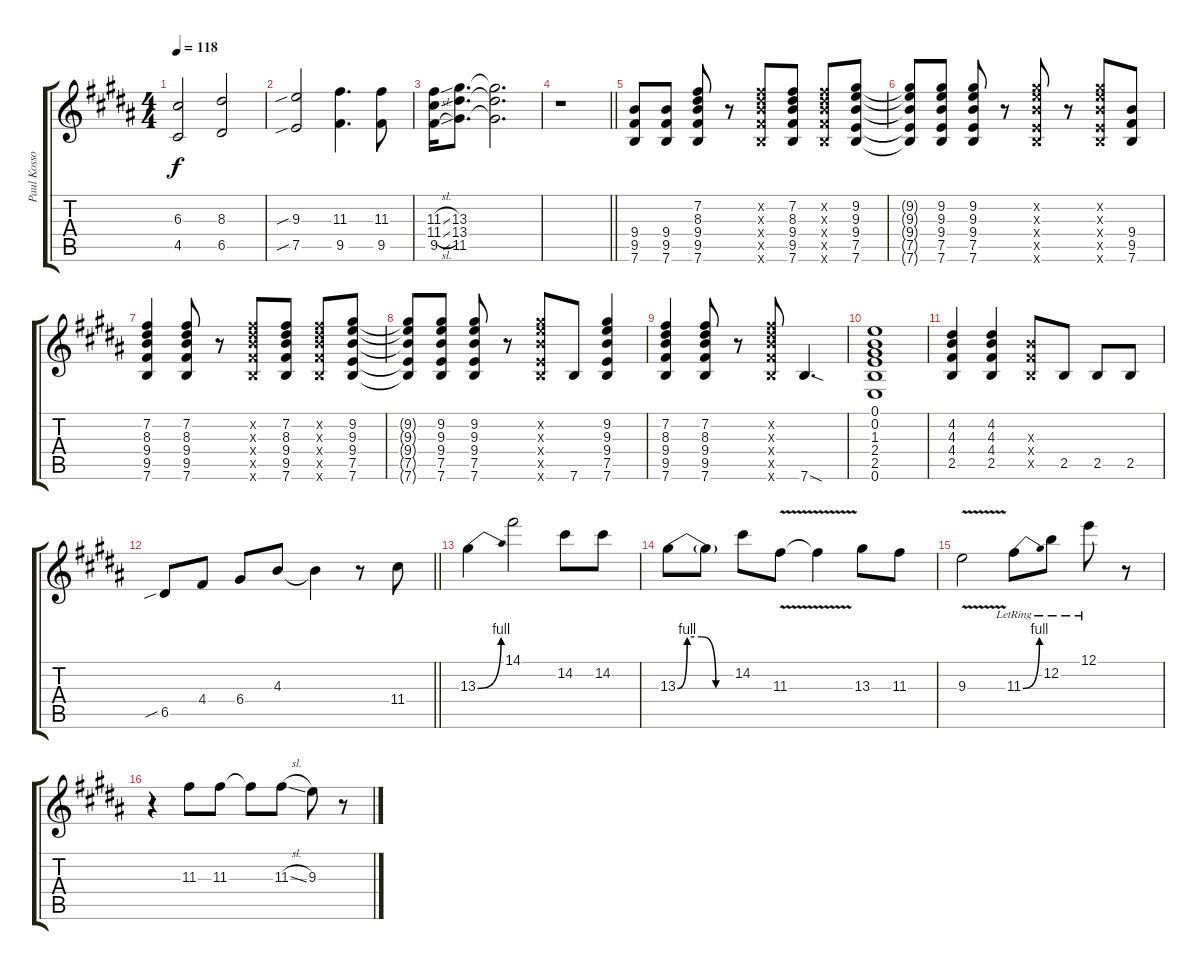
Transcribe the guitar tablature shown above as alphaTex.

\track ("Paul Kossoff - Guitar 1" "Paul Kosso") {instrument overdrivenguitar}
\staff {score tabs}
\tuning (E4 B3 G3 D3 A2 E2) {hide}
\ts (4 4)
\tempo 118
\clef g2
\ks b
(6.3 4.5).2{dy f} (8.3 6.5).2 |
\ks g#minor
(9.3{sib} 7.5{sib}).2 (11.3 9.5).4{d} (11.3 9.5).8 |
(11.3{sl} 11.4{sl} 9.5{sl}).16 (13.3 13.4 11.5).8{d} (13.3{t} 13.4{t} 11.5{t}).2{d} |
\barLineRight lightlight
r.1 |
\ks b
(9.4 9.5 7.6).8 (9.4 9.5 7.6).8 (7.2 8.3 9.4 9.5 7.6).8 r.8 (7.2{x} 8.3{x} 9.4{x} 9.5{x} 7.6{x}).8 (7.2 8.3 9.4 9.5 7.6).8 (7.2{x} 8.3{x} 9.4{x} 9.5{x} 7.6{x}).8 (9.2 9.3 9.4 7.5 7.6).8 |
\ks g#minor
(9.2{t} 9.3{t} 9.4{t} 7.5{t} 7.6{t}).8 (9.2 9.3 9.4 7.5 7.6).8 (9.2 9.3 9.4 7.5 7.6).8 r.8 (9.2{x} 9.3{x} 9.4{x} 7.5{x} 7.6{x}).8 r.8 (9.2{x} 9.3{x} 9.4{x} 7.5{x} 7.6{x}).8 (9.4 9.5 7.6).8 |
(7.2 8.3 9.4 9.5 7.6).4 (7.2 8.3 9.4 9.5 7.6).8 r.8 (7.2{x} 8.3{x} 9.4{x} 9.5{x} 7.6{x}).8 (7.2 8.3 9.4 9.5 7.6).8 (7.2{x} 8.3{x} 9.4{x} 9.5{x} 7.6{x}).8 (9.2 9.3 9.4 7.5 7.6).8 |
(9.2{t} 9.3{t} 9.4{t} 7.5{t} 7.6{t}).8 (9.2 9.3 9.4 7.5 7.6).8 (9.2 9.3 9.4 7.5 7.6).8 r.8 (9.2{x} 9.3{x} 9.4{x} 7.5{x} 7.6{x}).8 7.6.8 (9.2 9.3 9.4 7.5 7.6).4 |
\ks b
(7.2 8.3 9.4 9.5 7.6).4 (7.2 8.3 9.4 9.5 7.6).8 r.8 (7.2{x} 8.3{x} 9.4{x} 9.5{x} 7.6{x}).8 7.6{sod}.4{d} |
\ks g#minor
(0.1 0.2 1.3 2.4 2.5 0.6).1 |
(4.2 4.3 4.4 2.5).4 (4.2 4.3 4.4 2.5).4 (4.3{x} 4.4{x} 2.5{x}).8 2.5.8 2.5.8 2.5.8 |
\barLineRight lightlight
6.5{sib}.8 4.4.8 6.4.8 4.3.8 4.3{t}.4 r.8 11.4.8 |
\ks b
13.3{be (bend 0 0 60 4)}.4 14.1.2 14.2.8 14.2.8 |
\ks g#minor
13.3{be (custom 0 0 10 4 25 4 40 0 60 0)}.8 13.3{t}.8 14.2.8 11.3{v}.8 11.3{v t}.4 13.3.8 11.3.8 |
9.3{v}.2 11.3{be (bend 0 0 60 4) lr}.8 12.2{lr}.8 12.1{lr}.8 r.8 |
r.4 11.3.8 11.3.8 11.3{t}.8 11.3{sl}.8 9.3.8 r.8
